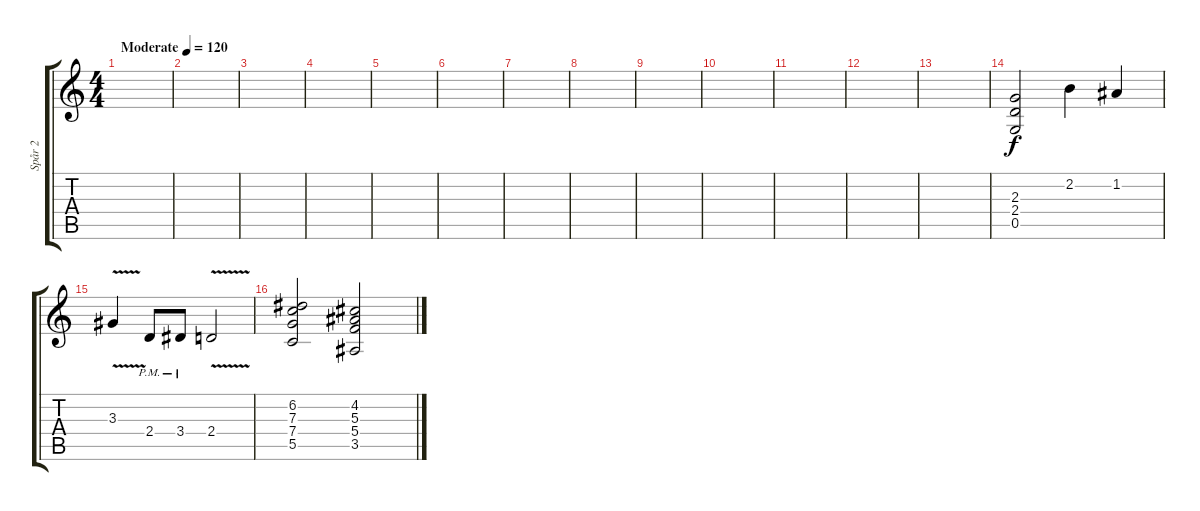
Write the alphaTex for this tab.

\track ("Spår 2" "Spår 2") {instrument distortionguitar}
\staff {score tabs}
\tuning (D4 A3 F3 C3 G2 D2) {hide}
\ts (4 4)
\tempo (120 "Moderate")
\clef g2
\ks c
|
|
|
|
|
|
|
|
|
|
|
|
|
(2.3 2.4 0.5).2 2.2.4 1.2.4 |
3.3{v}.4 2.4{pm}.8 3.4{pm}.8 2.4{v}.2 |
(6.2 7.3 7.4 5.5).2 (4.2 5.3 5.4 3.5).2
